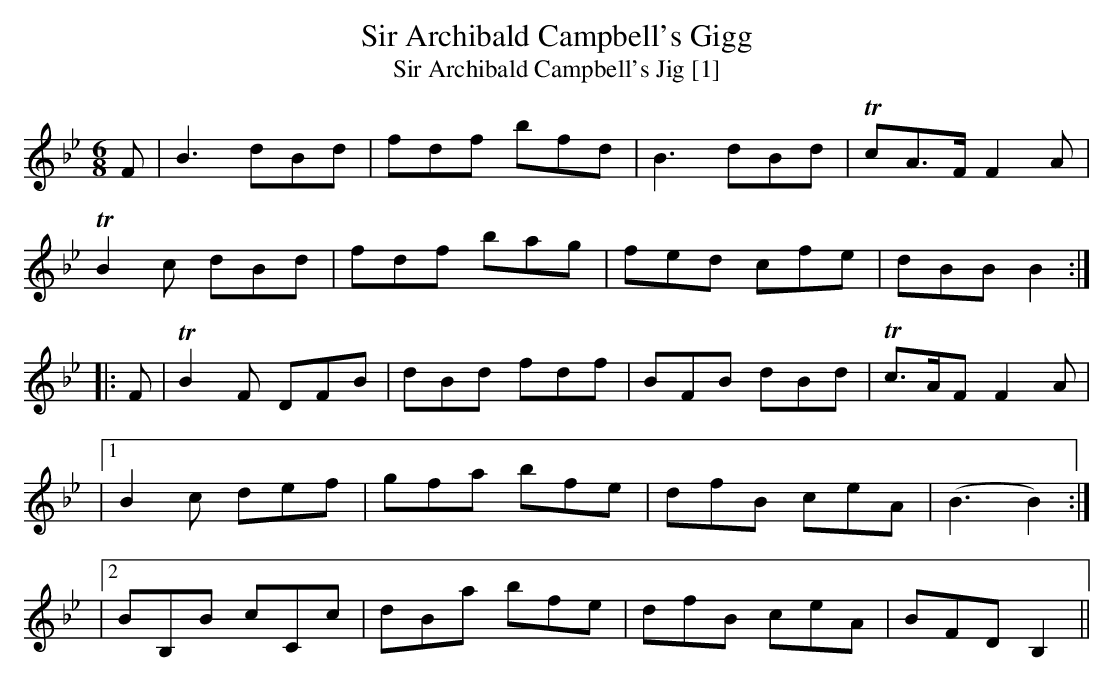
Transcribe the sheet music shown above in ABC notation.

X:1
T:Sir Archibald Campbell's Gigg
T:Sir Archibald Campbell's Jig [1]
M:6/8
L:1/8
K:Bb
F|B3 dBd|fdf bfd|B3 dBd|TcA>F F2A|
TB2c dBd|fdf bag|fed cfe|dBB B2:|
|:F|TB2F DFB|dBd fdf|BFB dBd|Tc>AF F2A|
|1 B2c def|gfa bfe|dfB ceA|(B3 B2):|
|2 BB,B cCc|dBa bfe|dfB ceA|BFD B,2||
